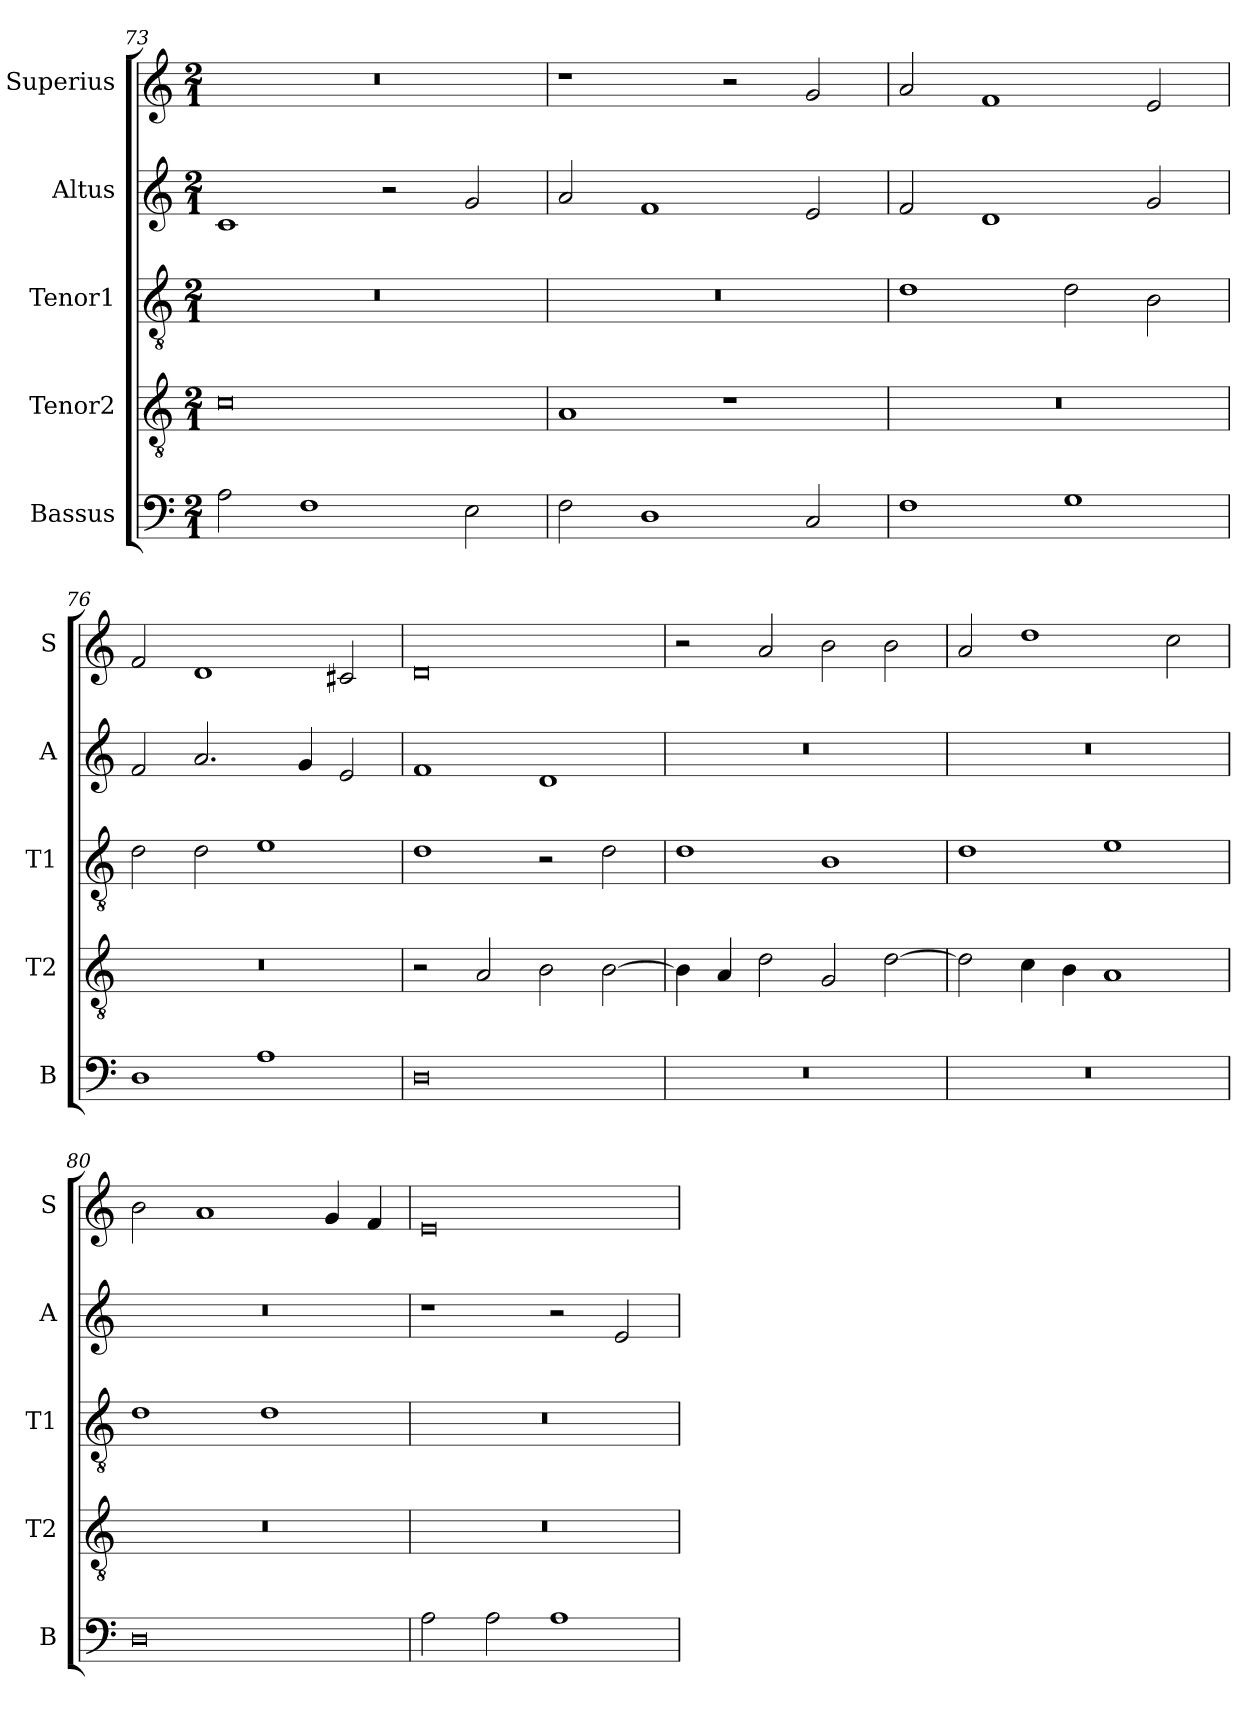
**kern	**kern	**kern	**kern	**kern
*part5	*part4	*part3	*part2	*part1
*staff5	*staff4	*staff3	*staff2	*staff1
*I"Bassus	*I"Tenor2	*I"Tenor1	*I"Altus	*I"Superius
*I'B	*I'T2	*I'T1	*I'A	*I'S
*clefF4	*clefGv2	*clefGv2	*clefG2	*clefG2
*k[]	*k[]	*k[]	*k[]	*k[]
*M2/1	*M2/1	*M2/1	*M2/1	*M2/1
=73	=73	=73	=73	=73
2A\	0c	0r	1c	0r
1F	.	.	.	.
.	.	.	2r	.
2E\	.	.	2g/	.
=74	=74	=74	=74	=74
2F\	1A	0r	2a/	1r
1D	.	.	1f	.
.	1r	.	.	2r
2C/	.	.	2e/	2g/
=75	=75	=75	=75	=75
1F	0r	1d	2f/	2a/
.	.	.	1d	1f
1G	.	2d\	.	.
.	.	2B\	2g/	2e/
=76	=76	=76	=76	=76
1D	0r	2d\	2f/	2f/
.	.	2d\	2.a/	1d
1A	.	1e	.	.
.	.	.	4g/	.
.	.	.	2e/	2c#X/
=77	=77	=77	=77	=77
0D	2r	1d	1f	0d
.	2A/	.	.	.
.	2B\	2r	1d	.
.	[2B\	2d\	.	.
=78	=78	=78	=78	=78
0r	4B\]	1d	0r	2r
.	4A/	.	.	.
.	2d\	.	.	2a/
.	2G/	1B	.	2b\
.	[2d\	.	.	2b\
=79	=79	=79	=79	=79
0r	2d\]	1d	0r	2a/
.	4c\	.	.	1dd
.	4B\	.	.	.
.	1A	1e	.	.
.	.	.	.	2cc\
=80	=80	=80	=80	=80
0D	0r	1d	0r	2b\
.	.	.	.	1a
.	.	1d	.	.
.	.	.	.	4g/
.	.	.	.	4f/
=81	=81	=81	=81	=81
2A\	0r	0r	1r	0e
2A\	.	.	.	.
1A	.	.	2r	.
.	.	.	2e/	.
=	=	=	=	=
*-	*-	*-	*-	*-
